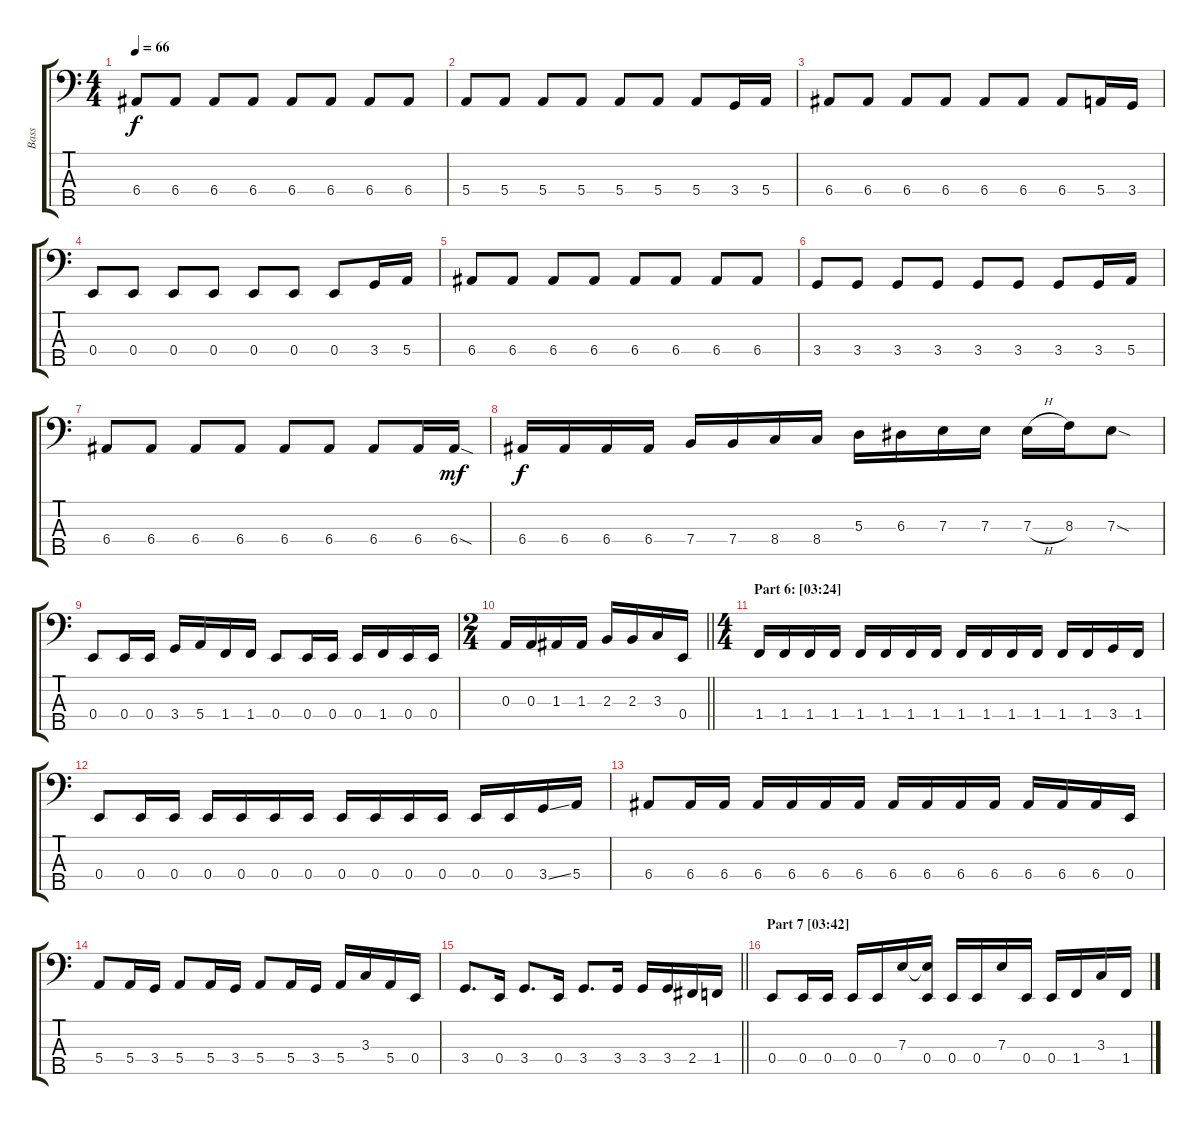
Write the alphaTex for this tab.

\track ("Bass" "Bass") {instrument electricbasspick}
\staff {score tabs}
\tuning (G2 D2 A1 E1 B0) {hide}
\ts (4 4)
\tempo 66
\clef f4
\ks c
6.4.8{dy f} 6.4.8 6.4.8 6.4.8 6.4.8 6.4.8 6.4.8 6.4.8 |
5.4.8 5.4.8 5.4.8 5.4.8 5.4.8 5.4.8 5.4.8 3.4.16 5.4.16 |
6.4.8 6.4.8 6.4.8 6.4.8 6.4.8 6.4.8 6.4.8 5.4.16 3.4.16 |
0.4.8 0.4.8 0.4.8 0.4.8 0.4.8 0.4.8 0.4.8 3.4.16 5.4.16 |
6.4.8 6.4.8 6.4.8 6.4.8 6.4.8 6.4.8 6.4.8 6.4.8 |
3.4.8 3.4.8 3.4.8 3.4.8 3.4.8 3.4.8 3.4.8 3.4.16 5.4.16 |
6.4.8 6.4.8 6.4.8 6.4.8 6.4.8 6.4.8 6.4.8 6.4.16 6.4{sod}.16{dy mf} |
6.4.16{dy f} 6.4.16 6.4.16 6.4.16 7.4.16 7.4.16 8.4.16 8.4.16 5.3.16 6.3.16 7.3.16 7.3.16 7.3{h}.16 8.3.16 7.3{sod}.8 |
0.4.8 0.4.16 0.4.16 3.4.16 5.4.16 1.4.16 1.4.16 0.4.8 0.4.16 0.4.16 0.4.16 1.4.16 0.4.16 0.4.16 |
\ts (2 4)
\barLineRight lightlight
0.3.16 0.3.16 1.3.16 1.3.16 2.3.16 2.3.16 3.3.16 0.4.16 |
\ts (4 4)
\section ("" "Part 6: [03:24]")
1.4.16 1.4.16 1.4.16 1.4.16 1.4.16 1.4.16 1.4.16 1.4.16 1.4.16 1.4.16 1.4.16 1.4.16 1.4.16 1.4.16 3.4.16 1.4.16 |
0.4.8 0.4.16 0.4.16 0.4.16 0.4.16 0.4.16 0.4.16 0.4.16 0.4.16 0.4.16 0.4.16 0.4.16 0.4.16 3.4{ss}.16 5.4.16 |
6.4.8 6.4.16 6.4.16 6.4.16 6.4.16 6.4.16 6.4.16 6.4.16 6.4.16 6.4.16 6.4.16 6.4.16 6.4.16 6.4.16 0.4.16 |
5.4.8 5.4.16 3.4.16 5.4.8 5.4.16 3.4.16 5.4.8 5.4.16 3.4.16 5.4.16 3.3.16 5.4.16 0.4.16 |
\barLineRight lightlight
3.4.8{d} 0.4.16 3.4.8{d} 0.4.16 3.4.8{d} 3.4.16 3.4.16 3.4.16 2.4.16 1.4.16 |
\section ("" "Part 7 [03:42]")
0.4.8 0.4.16 0.4.16 0.4.16 0.4.16 7.3.16 (7.3{t} 0.4).16 0.4.16 0.4.16 7.3.16 0.4.16 0.4.16 1.4.16 3.3.16 1.4.16
